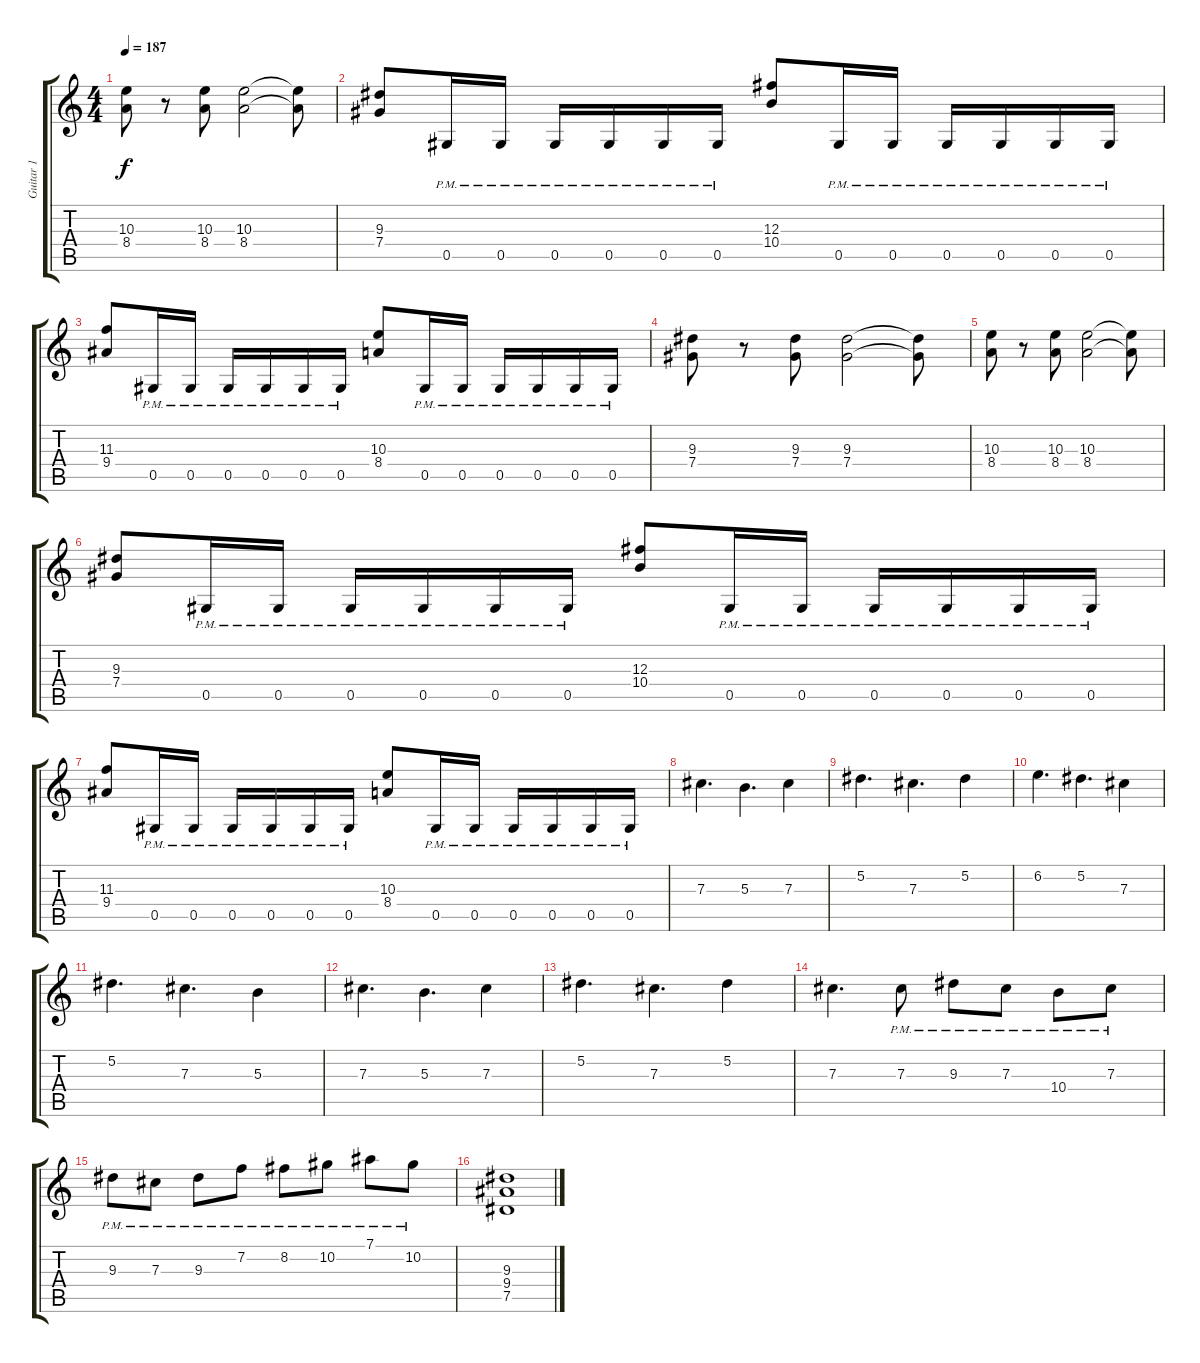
\track ("Guitar 1" "Guitar 1") {instrument overdrivenguitar}
\staff {score tabs}
\tuning (Eb4 Bb3 Gb3 Db3 Ab2 Eb2) {hide}
\ts (4 4)
\tempo 187
\clef g2
\ks c
(10.3 8.4).8{dy f} r.8 (10.3 8.4).8 (10.3 8.4).2 (10.3{t} 8.4{t}).8 |
(9.3 7.4).8 0.5{pm}.16 0.5{pm}.16 0.5{pm}.16 0.5{pm}.16 0.5{pm}.16 0.5{pm}.16 (12.3 10.4).8 0.5{pm}.16 0.5{pm}.16 0.5{pm}.16 0.5{pm}.16 0.5{pm}.16 0.5{pm}.16 |
(11.3 9.4).8 0.5{pm}.16 0.5{pm}.16 0.5{pm}.16 0.5{pm}.16 0.5{pm}.16 0.5{pm}.16 (10.3 8.4).8 0.5{pm}.16 0.5{pm}.16 0.5{pm}.16 0.5{pm}.16 0.5{pm}.16 0.5{pm}.16 |
(9.3 7.4).8 r.8 (9.3 7.4).8 (9.3 7.4).2 (9.3{t} 7.4{t}).8 |
(10.3 8.4).8 r.8 (10.3 8.4).8 (10.3 8.4).2 (10.3{t} 8.4{t}).8 |
(9.3 7.4).8 0.5{pm}.16 0.5{pm}.16 0.5{pm}.16 0.5{pm}.16 0.5{pm}.16 0.5{pm}.16 (12.3 10.4).8 0.5{pm}.16 0.5{pm}.16 0.5{pm}.16 0.5{pm}.16 0.5{pm}.16 0.5{pm}.16 |
(11.3 9.4).8 0.5{pm}.16 0.5{pm}.16 0.5{pm}.16 0.5{pm}.16 0.5{pm}.16 0.5{pm}.16 (10.3 8.4).8 0.5{pm}.16 0.5{pm}.16 0.5{pm}.16 0.5{pm}.16 0.5{pm}.16 0.5{pm}.16 |
7.3.4{d} 5.3.4{d} 7.3.4 |
5.2.4{d} 7.3.4{d} 5.2.4 |
6.2.4{d} 5.2.4{d} 7.3.4 |
5.2.4{d} 7.3.4{d} 5.3.4 |
7.3.4{d} 5.3.4{d} 7.3.4 |
5.2.4{d} 7.3.4{d} 5.2.4 |
7.3.4{d} 7.3{pm}.8 9.3{pm}.8 7.3{pm}.8 10.4{pm}.8 7.3{pm}.8 |
9.3{pm}.8 7.3{pm}.8 9.3{pm}.8 7.2{pm}.8 8.2{pm}.8 10.2{pm}.8 7.1{pm}.8 10.2{pm}.8 |
(9.3 9.4 7.5).1
